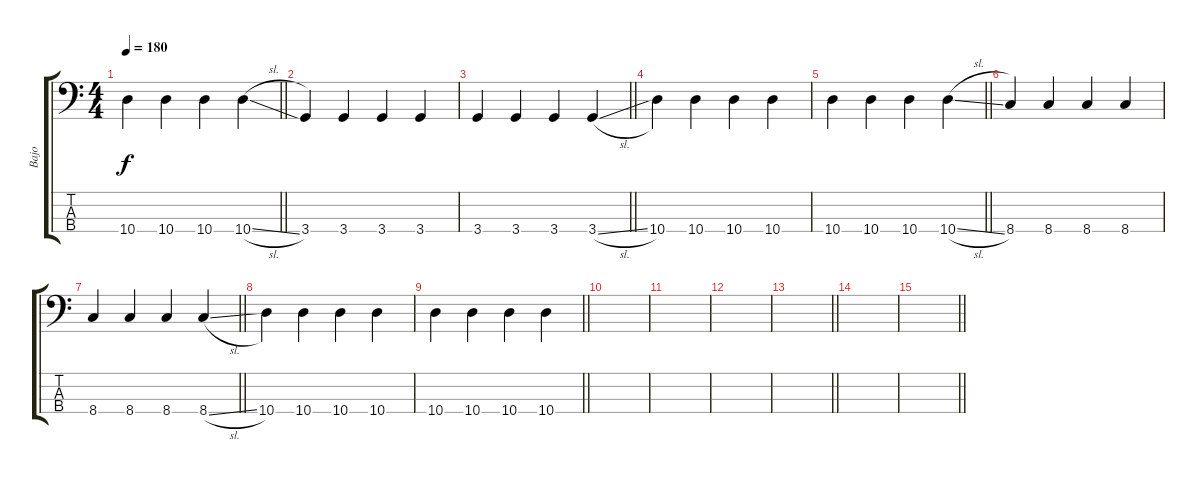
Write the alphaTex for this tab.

\track ("Bajo" "Bajo") {instrument electricbassfinger}
\staff {score tabs}
\tuning (G2 D2 A1 E1) {hide}
\ts (4 4)
\tempo 180
\clef f4
\barLineRight lightlight
\ks c
10.4.4{dy f} 10.4.4 10.4.4 10.4{sl}.4 |
3.4.4 3.4.4 3.4.4 3.4.4 |
\barLineRight lightlight
3.4.4 3.4.4 3.4.4 3.4{sl}.4 |
10.4.4 10.4.4 10.4.4 10.4.4 |
\barLineRight lightlight
10.4.4 10.4.4 10.4.4 10.4{sl}.4 |
8.4.4 8.4.4 8.4.4 8.4.4 |
\barLineRight lightlight
8.4.4 8.4.4 8.4.4 8.4{sl}.4 |
10.4.4 10.4.4 10.4.4 10.4.4 |
\barLineRight lightlight
10.4.4 10.4.4 10.4.4 10.4.4 |
|
|
|
\barLineRight lightlight
|
|
\barLineRight lightlight
